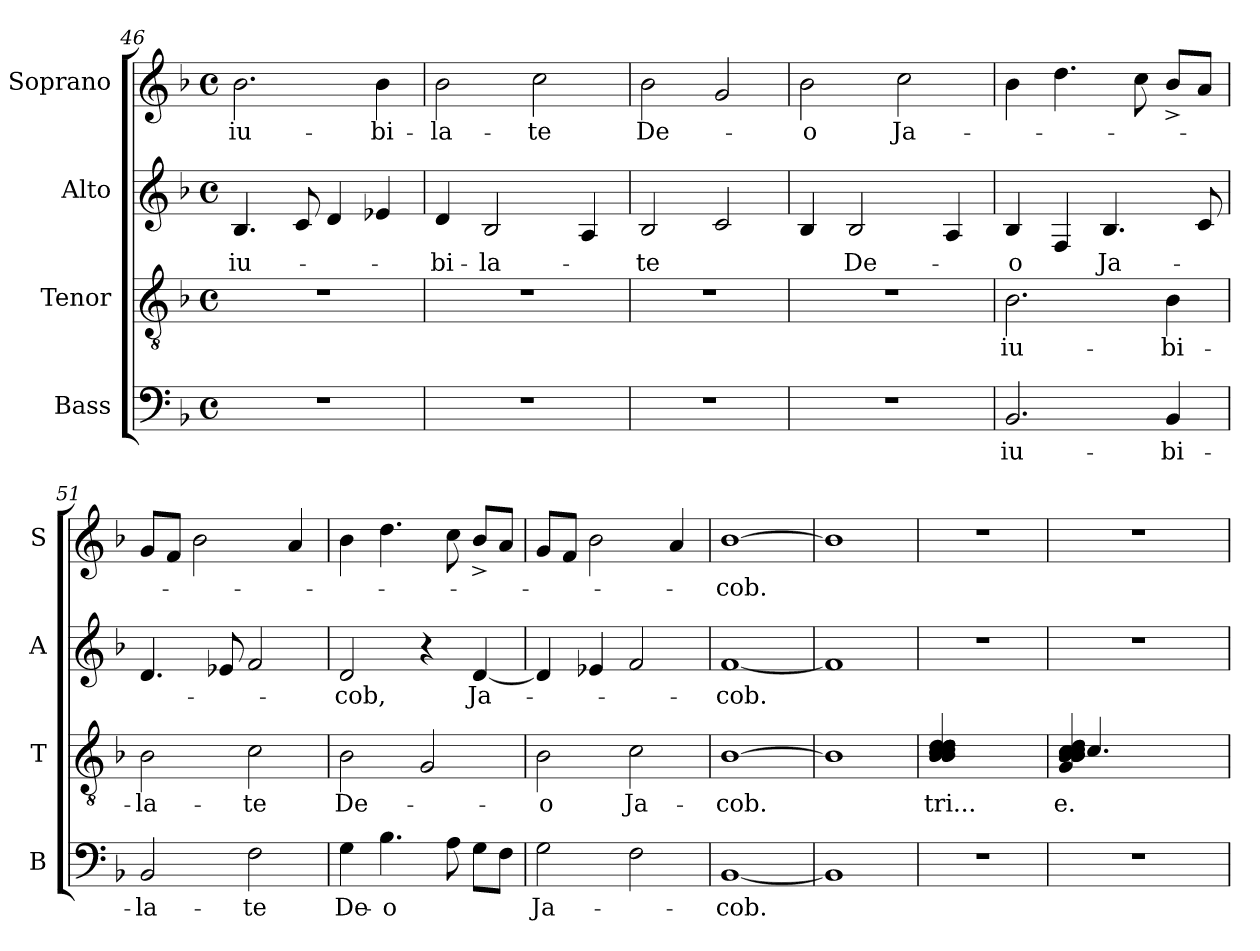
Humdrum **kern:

**kern	**text	**kern	**text	**kern	**text	**kern	**text
*part4	*part4	*part3	*part3	*part2	*part2	*part1	*part1
*staff4	*staff4	*staff3	*staff3	*staff2	*staff2	*staff1	*staff1
*I"Bass	*	*I"Tenor	*	*I"Alto	*	*I"Soprano	*
*I'B	*	*I'T	*	*I'A	*	*I'S	*
*clefF4	*	*clefGv2	*	*clefG2	*	*clefG2	*
*k[b-]	*	*k[b-]	*	*k[b-]	*	*k[b-]	*
*F:	*	*F:	*	*F:	*	*F:	*
*M4/4	*	*M4/4	*	*M4/4	*	*M4/4	*
*met(c)	*	*met(c)	*	*met(c)	*	*met(c)	*
=46	=46	=46	=46	=46	=46	=46	=46
!	!	!	!	!	!LO:LY:b	!	!LO:LY:b
1r	.	1r	.	4.B-/	iu-	2.b-\	-iu-
.	.	.	.	8c/	.	.	.
.	.	.	.	4d/	.	.	.
!	!	!	!	!	!	!	!LO:LY:b
.	.	.	.	4e-X/	.	4b-\	-bi-
=47	=47	=47	=47	=47	=47	=47	=47
!	!	!	!	!	!LO:LY:b	!	!LO:LY:b
1r	.	1r	.	4d/	-bi-	2b-\	-la-
!	!	!	!	!	!LO:LY:b	!	!
.	.	.	.	2B-/	-la-	.	.
!	!	!	!	!	!	!	!LO:LY:b
.	.	.	.	.	.	2cc\	-te
.	.	.	.	4A/	.	.	.
=48	=48	=48	=48	=48	=48	=48	=48
!	!	!	!	!	!LO:LY:b	!	!LO:LY:b
1r	.	1r	.	2B-/	-te	2b-\	De-
.	.	.	.	2c/	.	2g/	.
!!LO:LB:g=z
=49	=49	=49	=49	=49	=49	=49	=49
!	!	!	!	!	!	!	!LO:LY:b
1r	.	1r	.	4B-/	.	2b-\	-o
!	!	!	!	!	!LO:LY:b	!	!
.	.	.	.	2B-/	De-	.	.
!	!	!	!	!	!	!	!LO:LY:b
.	.	.	.	.	.	2cc\	Ja-
.	.	.	.	4A/	.	.	.
=50	=50	=50	=50	=50	=50	=50	=50
!	!LO:LY:b	!	!LO:LY:b	!	!LO:LY:b:rj	!	!
2.BB-/	iu-	2.B-\	iu-	4B-/	-o	4b-\	.
.	.	.	.	4F/	.	4.dd\	.
!	!	!	!	!	!LO:LY:b	!	!
.	.	.	.	4.B-/	Ja-	.	.
.	.	.	.	.	.	8cc\	.
!	!LO:LY:b	!	!LO:LY:b	!	!	!	!
4BB-/	-bi-	4B-\	-bi-	.	.	8b-^</L	.
.	.	.	.	8c/	.	8a/J	.
=51	=51	=51	=51	=51	=51	=51	=51
!	!LO:LY:b	!	!LO:LY:b	!	!	!	!
2BB-/	-la-	2B-\	-la-	4.d/	.	8g/L	.
.	.	.	.	.	.	8f/J	.
.	.	.	.	.	.	2b-\	.
.	.	.	.	8e-X/	.	.	.
!	!LO:LY:b	!	!LO:LY:b	!	!	!	!
2F\	-te	2c\	-te	2f/	.	.	.
.	.	.	.	.	.	4a/	.
=52	=52	=52	=52	=52	=52	=52	=52
!	!LO:LY:b	!	!LO:LY:b	!	!LO:LY:b	!	!
4G\	De-	2B-\	De-	2d/	-cob,	4b-\	.
!	!LO:LY:b:rj	!	!	!	!	!	!
4.B-\	-o	.	.	.	.	4.dd\	.
.	.	2G/	.	4r	.	.	.
8A\	.	.	.	.	.	8cc\	.
!	!	!	!	!	!LO:LY:b	!	!
8G\L	.	.	.	[<4d/	Ja-	8b-^</L	.
8F\J	.	.	.	.	.	8a/J	.
=53	=53	=53	=53	=53	=53	=53	=53
!	!LO:LY:b	!	!LO:LY:b	!	!	!	!
2G\	Ja-	2B-\	-o	4d/]	.	8g/L	.
.	.	.	.	.	.	8f/J	.
.	.	.	.	4e-X/	.	2b-\	.
!	!	!	!LO:LY:b	!	!	!	!
2F\	.	2c\	Ja-	2f/	.	.	.
.	.	.	.	.	.	4a/	.
=54	=54	=54	=54	=54	=54	=54	=54
!	!LO:LY:b	!	!LO:LY:b	!	!LO:LY:b	!	!LO:LY:b
[<1BB-	-cob.	[>1B-	-cob.	[<1f	-cob.	[>1b-	-cob.
=55	=55	=55	=55	=55	=55	=55	=55
1BB-]	.	1B-]	.	1f]	.	1b-]	.
!!LO:LB:g=z
=56	=56	=56	=56	=56	=56	=56	=56
!	!	!	!LO:LY:b	!	!	!	!
1r	.	(4B-/ 4B-/ 4c/ 4c/ 4c/ 4d/ 4d/ 4d/	-tri...	1r	.	1r	.
.	.	2.ryy	.	.	.	.	.
=57	=57	=57	=57	=57	=57	=57	=57
!	!	!	!LO:LY:b	!	!	!	!
*	*	*^	*	*	*	*	*
1r	.	((4G/ 4B-/ 4B-/ 4B-/ 4B-/ 4c/ 4c/ 4c/ 4d/	4.c/)	e.	1r	.	1r	.
.	.	2ryy	.	.	.	.	.	.
.	.	.	2ryy	.	.	.	.	.
.	.	8ryy	.	.	.	.	.	.
.	.	8ryy	8ryy	.	.	.	.	.
*	*	*v	*v	*	*	*	*	*
=	=	=	=	=	=	=	=
*-	*-	*-	*-	*-	*-	*-	*-
